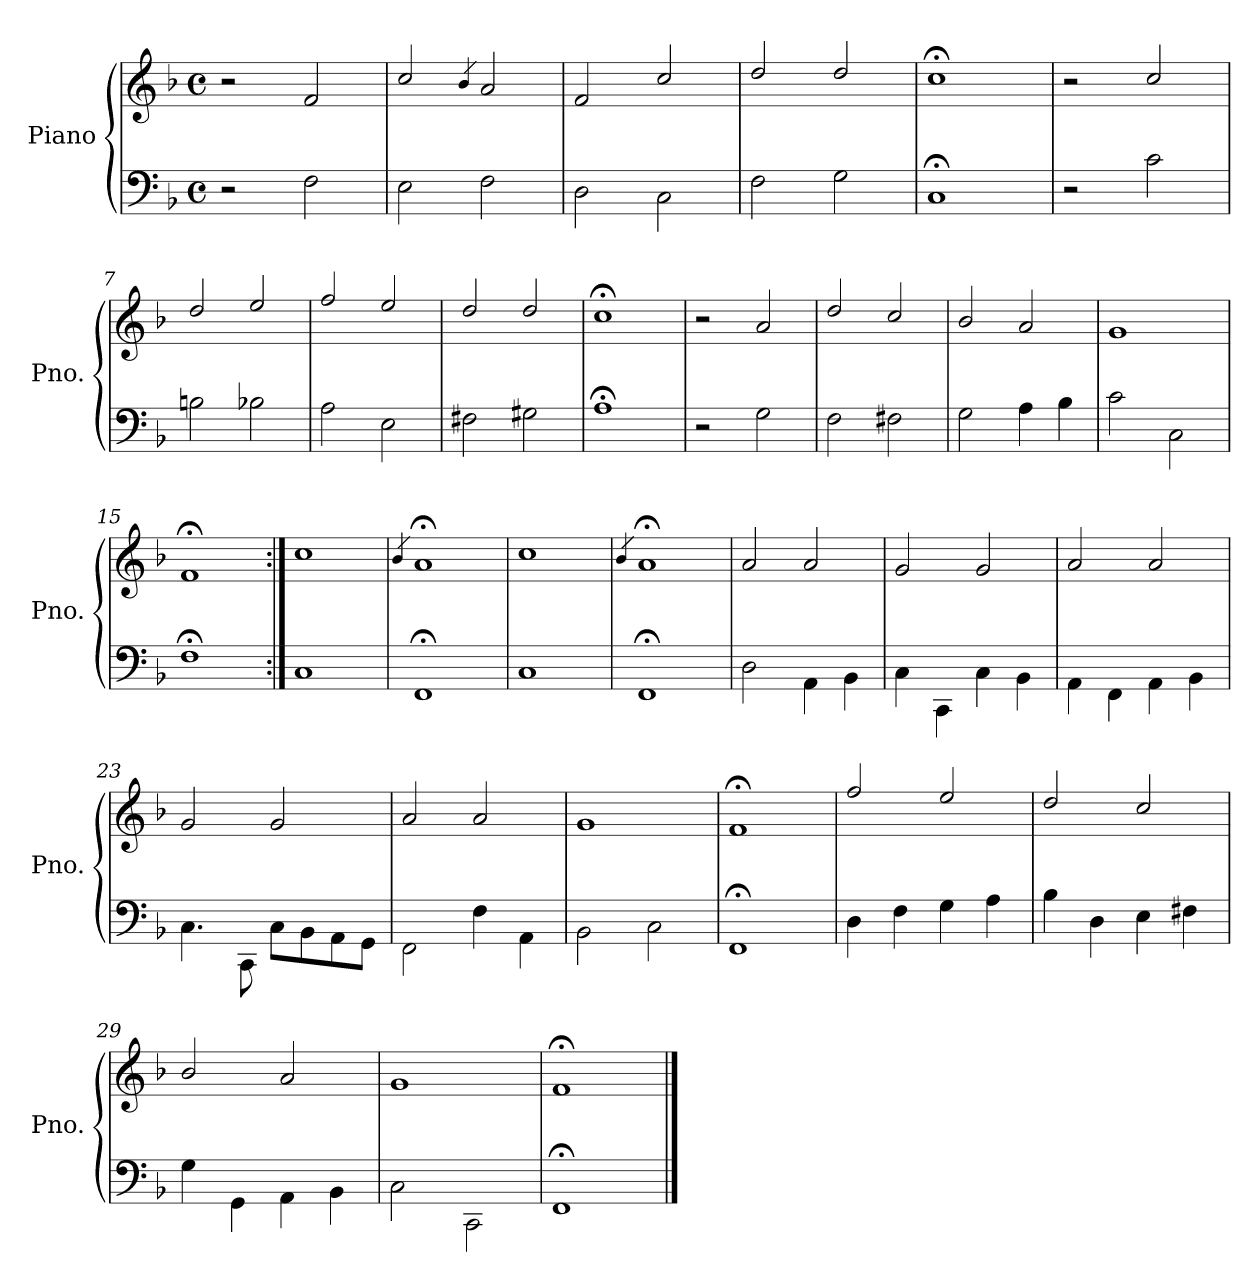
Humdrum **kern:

**kern	**kern
*part1	*part1
*staff2	*staff1
*I"Piano	*
*I'Pno.	*
*clefF4	*clefG2
*k[b-]	*k[b-]
*F:	*F:
*M4/4	*M4/4
*met(c)	*met(c)
=1	=1
2r	2r
2F\	2f/
=2	=2
2E\	2cc/
.	4qb-/
2F\	2a/
=3	=3
2D\	2f/
2C\	2cc/
=4	=4
2F\	2dd/
2G\	2dd/
=5	=5
1C;	1cc;<
=6	=6
2r	2r
2c\	2cc/
=7	=7
2Bn\	2dd/
2B-X\	2ee/
=8	=8
2A\	2ff/
2E\	2ee/
=9	=9
2F#X\	2dd/
2G#X\	2dd/
=10	=10
1A;	1cc;<
!!LO:LB:g=z
=11	=11
2r	2r
2G\	2a/
=12	=12
2F\	2dd/
2F#X\	2cc/
=13	=13
2G\	2b-/
4A\	2a/
4B-\	.
=14	=14
2c\	1g
2C\	.
=15	=15
1F;	1f;<
=16:|!	=16:|!
1C	1cc
=17	=17
.	4qb-/
1FF;	1a;<
=18	=18
1C	1cc
=19	=19
.	4qb-/
1FF;	1a;<
!!LO:LB:g=z
=20	=20
2D\	2a/
4AA\	2a/
4BB-\	.
=21	=21
4C\	2g/
4CC\	.
4C\	2g/
4BB-\	.
=22	=22
4AA\	2a/
4FF\	.
4AA\	2a/
4BB-\	.
=23	=23
4.C\	2g/
8CC\	.
8C\L	2g/
8BB-\	.
8AA\	.
8GG\J	.
=24	=24
2FF\	2a/
4F\	2a/
4AA\	.
=25	=25
2BB-\	1g
2C\	.
=26	=26
1FF;	1f;<
!!LO:LB:g=z
=27	=27
4D\	2ff/
4F\	.
4G\	2ee/
4A\	.
=28	=28
4B-\	2dd/
4D\	.
4E\	2cc/
4F#X\	.
=29	=29
4G\	2b-/
4GG\	.
4AA\	2a/
4BB-\	.
=30	=30
2C\	1g
2CC\	.
=31	=31
1FF;	1f;<
==	==
*-	*-
